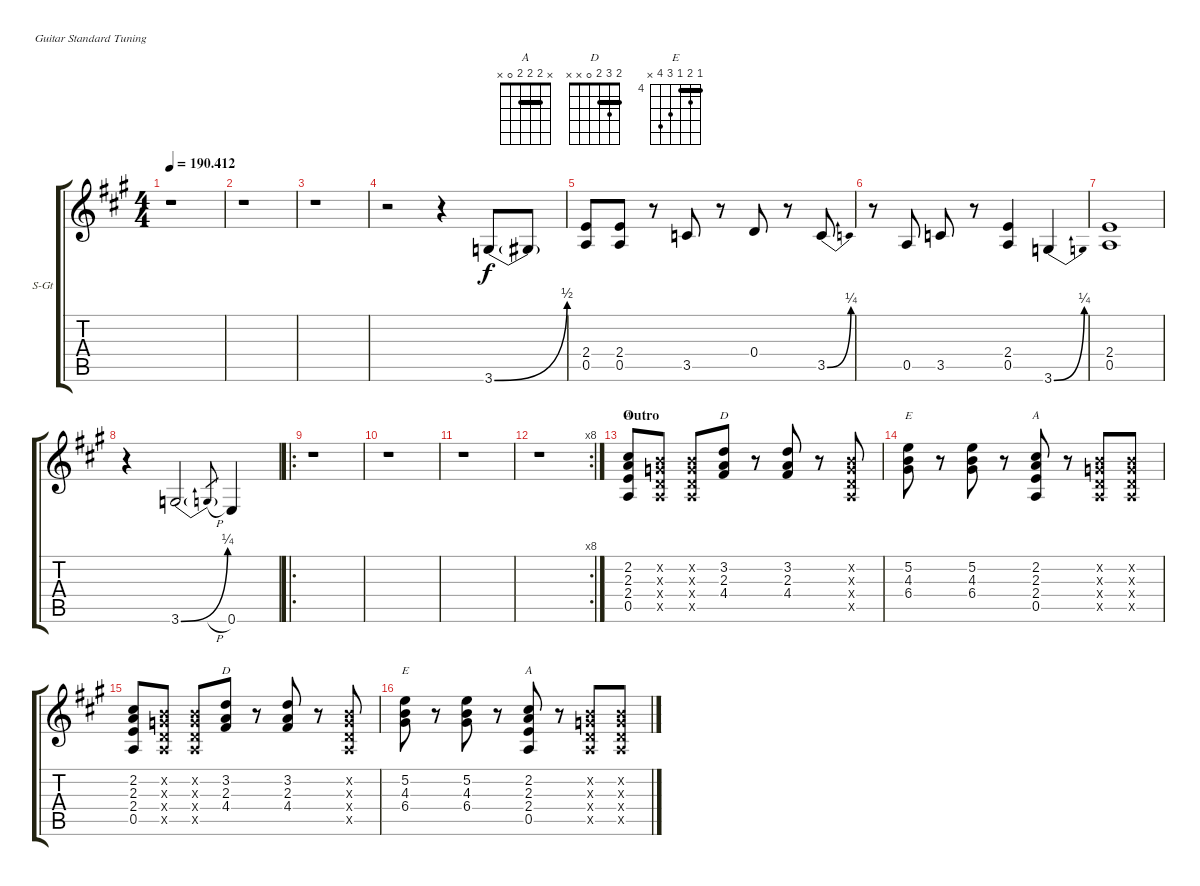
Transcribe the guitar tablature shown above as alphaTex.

\defaultSystemsLayout 4
\bracketExtendMode groupsimilarinstruments
\firstSystemTrackNameOrientation horizontal
\otherSystemsTrackNameOrientation horizontal
\track ("Gtr. 1 (acous.)" "S-Gt") {instrument acousticguitarsteel}
\staff {score tabs}
\tuning (E4 B3 G3 D3 A2 E2)
\chord ("A" x 2 2 2 0 x) {barre (2 2)}
\chord ("D" 2 3 2 0 x x) {barre 2}
\chord ("E" 4 5 4 6 7 x) {firstfret 4 barre 4}
\ts (4 4)
\tempo
190.412
\accidentals auto
\clef g2
\ottava regular
\simile none
\ks a
r.1{dy f} |
r.1 |
r.1 |
r.2 r.4 3.6{be (bend 0 0 14.399999999999999 2)}.8 3.6{t}.8 |
(0.5 2.4).8 (2.4 0.5).8 r.8 3.5.8 r.8 0.4.8 r.8 3.5{be (bend 0 0 13.2 1)}.8 |
r.8 0.5.8 3.5.8 r.8 (0.5 2.4).4 3.6{be (bend 0 0 14.399999999999999 1)}.4 |
(0.5 2.4).1 |
r.4 3.6{be (bend 0 0 15.6 1)}.2 3.6{h t}.8{gr} 0.6.4 |
\ro
r.1 |
r.1 |
r.1 |
\rc 8
r.1 |
\section ("" "Outro")
(0.5 2.4 2.3 2.2).8{ch "A"} (0.2{x} 0.3{x} 0.4{x} 0.5{x}).8 (0.2{x} 0.3{x} 0.4{x} 0.5{x}).8 (4.4 2.3 3.2).8{ch "D"} r.8 (4.4 2.3 3.2).8 r.8 (0.2{x} 0.3{x} 0.4{x} 0.5{x}).8 |
(6.4 4.3 5.2).8{ch "E"} r.8 (6.4 4.3 5.2).8 r.8 (0.5 2.4 2.3 2.2).8{ch "A"} r.8 (0.2{x} 0.3{x} 0.4{x} 0.5{x}).8 (0.2{x} 0.3{x} 0.4{x} 0.5{x}).8 |
(0.5 2.4 2.3 2.2).8 (0.2{x} 0.3{x} 0.4{x} 0.5{x}).8 (0.2{x} 0.3{x} 0.4{x} 0.5{x}).8 (4.4 2.3 3.2).8{ch "D"} r.8 (4.4 2.3 3.2).8 r.8 (0.2{x} 0.3{x} 0.4{x} 0.5{x}).8 |
(6.4 4.3 5.2).8{ch "E"} r.8 (6.4 4.3 5.2).8 r.8 (0.5 2.4 2.3 2.2).8{ch "A"} r.8 (0.2{x} 0.3{x} 0.4{x} 0.5{x}).8 (0.2{x} 0.3{x} 0.4{x} 0.5{x}).8
